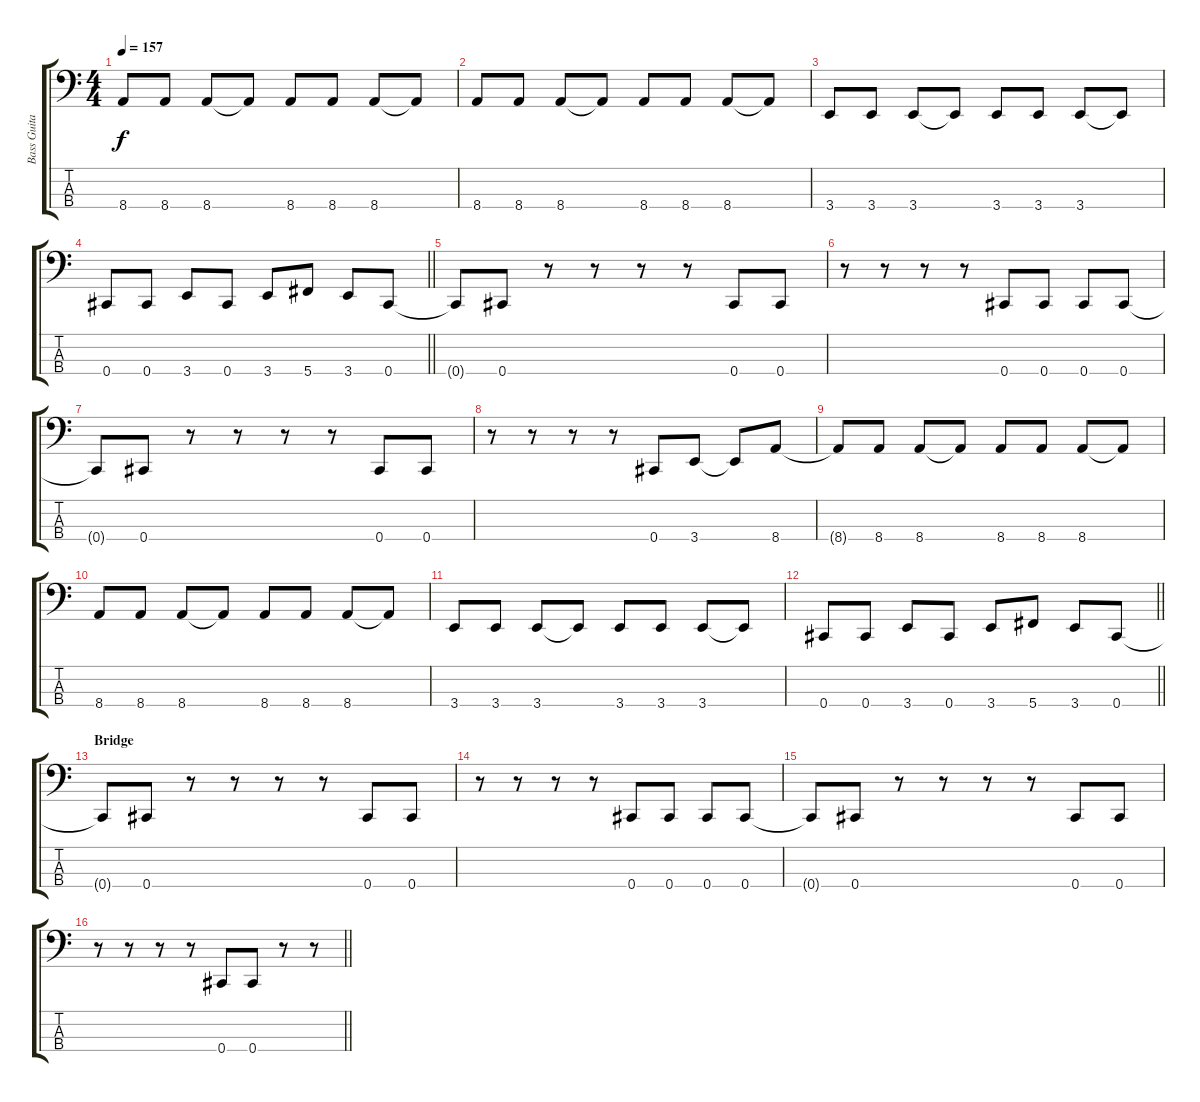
\track ("Bass Guitar" "Bass Guita") {instrument electricbassfinger}
\staff {score tabs}
\tuning (Gb2 Db2 Ab1 Db1) {hide}
\ts (4 4)
\tempo 157
\clef f4
\ks c
8.4{t}.8{dy f} 8.4.8 8.4.8 8.4{t}.8 8.4.8 8.4.8 8.4.8 8.4{t}.8 |
8.4.8 8.4.8 8.4.8 8.4{t}.8 8.4.8 8.4.8 8.4.8 8.4{t}.8 |
3.4.8 3.4.8 3.4.8 3.4{t}.8 3.4.8 3.4.8 3.4.8 3.4{t}.8 |
\barLineRight lightlight
0.4.8 0.4.8 3.4.8 0.4.8 3.4.8 5.4.8 3.4.8 0.4.8 |
0.4{t}.8 0.4.8 r.8 r.8 r.8 r.8 0.4.8 0.4.8 |
r.8 r.8 r.8 r.8 0.4.8 0.4.8 0.4.8 0.4.8 |
0.4{t}.8 0.4.8 r.8 r.8 r.8 r.8 0.4.8 0.4.8 |
r.8 r.8 r.8 r.8 0.4.8 3.4.8 3.4{t}.8 8.4.8 |
8.4{t}.8 8.4.8 8.4.8 8.4{t}.8 8.4.8 8.4.8 8.4.8 8.4{t}.8 |
8.4.8 8.4.8 8.4.8 8.4{t}.8 8.4.8 8.4.8 8.4.8 8.4{t}.8 |
3.4.8 3.4.8 3.4.8 3.4{t}.8 3.4.8 3.4.8 3.4.8 3.4{t}.8 |
\barLineRight lightlight
0.4.8 0.4.8 3.4.8 0.4.8 3.4.8 5.4.8 3.4.8 0.4.8 |
\section ("" "Bridge")
0.4{t}.8 0.4.8 r.8 r.8 r.8 r.8 0.4.8 0.4.8 |
r.8 r.8 r.8 r.8 0.4.8 0.4.8 0.4.8 0.4.8 |
0.4{t}.8 0.4.8 r.8 r.8 r.8 r.8 0.4.8 0.4.8 |
\barLineRight lightlight
r.8 r.8 r.8 r.8 0.4.8 0.4.8 r.8 r.8
